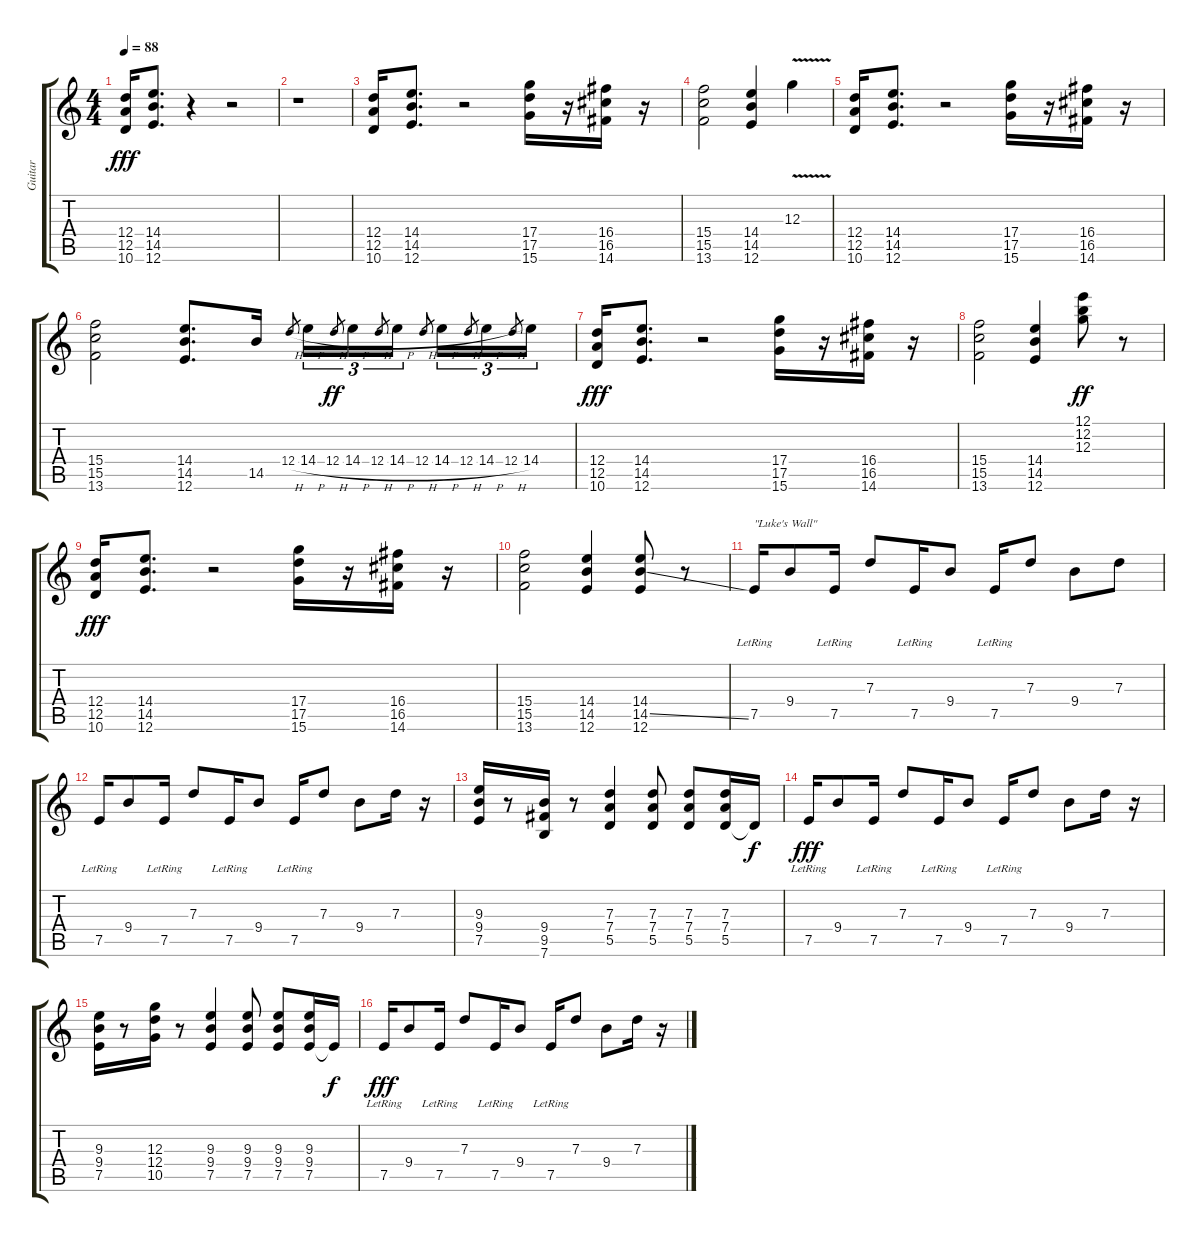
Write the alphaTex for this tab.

\track ("Guitar" "Guitar") {instrument distortionguitar}
\staff {score tabs}
\tuning (E4 B3 G3 D3 A2 E2) {hide}
\ts (4 4)
\tempo 88
\clef g2
\ks c
(12.4 12.5 10.6).16{dy fff} (14.4 14.5 12.6).8{d} r.4 r.2 |
r.1 |
(12.4 12.5 10.6).16 (14.4 14.5 12.6).8{d} r.2 (17.4 17.5 15.6).16 r.16 (16.4 16.5 14.6).16 r.16 |
(15.4 15.5 13.6).2 (14.4 14.5 12.6).4 12.3{v}.4 |
(12.4 12.5 10.6).16 (14.4 14.5 12.6).8{d} r.2 (17.4 17.5 15.6).16 r.16 (16.4 16.5 14.6).16 r.16 |
(15.4 15.5 13.6).2 (14.4 14.5 12.6).8{d} 14.5.16 12.4{h}.8{gr} 14.4{h}.16{tu (3 2)} 12.4{h}.8{gr dy ff} 14.4{h}.16{tu (3 2)} 12.4{h}.8{gr} 14.4{h}.16{tu (3 2)} 12.4{h}.8{gr beam splitsecondary} 14.4{h}.16{tu (3 2)} 12.4{h}.8{gr} 14.4{h}.16{tu (3 2)} 12.4{h}.8{gr} 14.4.16{tu (3 2)} |
(12.4 12.5 10.6).16{dy fff} (14.4 14.5 12.6).8{d} r.2 (17.4 17.5 15.6).16 r.16 (16.4 16.5 14.6).16 r.16 |
(15.4 15.5 13.6).2 (14.4 14.5 12.6).4 (12.1 12.2 12.3).8{dy ff} r.8 |
(12.4 12.5 10.6).16{dy fff} (14.4 14.5 12.6).8{d} r.2 (17.4 17.5 15.6).16 r.16 (16.4 16.5 14.6).16 r.16 |
(15.4 15.5 13.6).2 (14.4 14.5 12.6).4 (14.4 14.5{ss} 12.6).8 r.8 |
7.5{lr}.16{txt "\"Luke's Wall\""} 9.4.8 7.5{lr}.16 7.3.8 7.5{lr}.16 9.4.8 7.5{lr}.16 7.3.8 9.4.8 7.3.8 |
7.5{lr}.16 9.4.8 7.5{lr}.16 7.3.8 7.5{lr}.16 9.4.8 7.5{lr}.16 7.3.8 9.4.8 7.3.16 r.16 |
(9.3 9.4 7.5).16 r.8 (9.4 9.5 7.6).16 r.8 (7.3 7.4 5.5).4 (7.3 7.4 5.5).8 (7.3 7.4 5.5).8 (7.3 7.4 5.5).16 5.5{t}.16{dy f} |
7.5{lr}.16{dy fff} 9.4.8 7.5{lr}.16 7.3.8 7.5{lr}.16 9.4.8 7.5{lr}.16 7.3.8 9.4.8 7.3.16 r.16 |
(9.3 9.4 7.5).16 r.8 (12.3 12.4 10.5).16 r.8 (9.3 9.4 7.5).4 (9.3 9.4 7.5).8 (9.3 9.4 7.5).8 (9.3 9.4 7.5).16 7.5{t}.16{dy f} |
7.5{lr}.16{dy fff} 9.4.8 7.5{lr}.16 7.3.8 7.5{lr}.16 9.4.8 7.5{lr}.16 7.3.8 9.4.8 7.3.16 r.16
